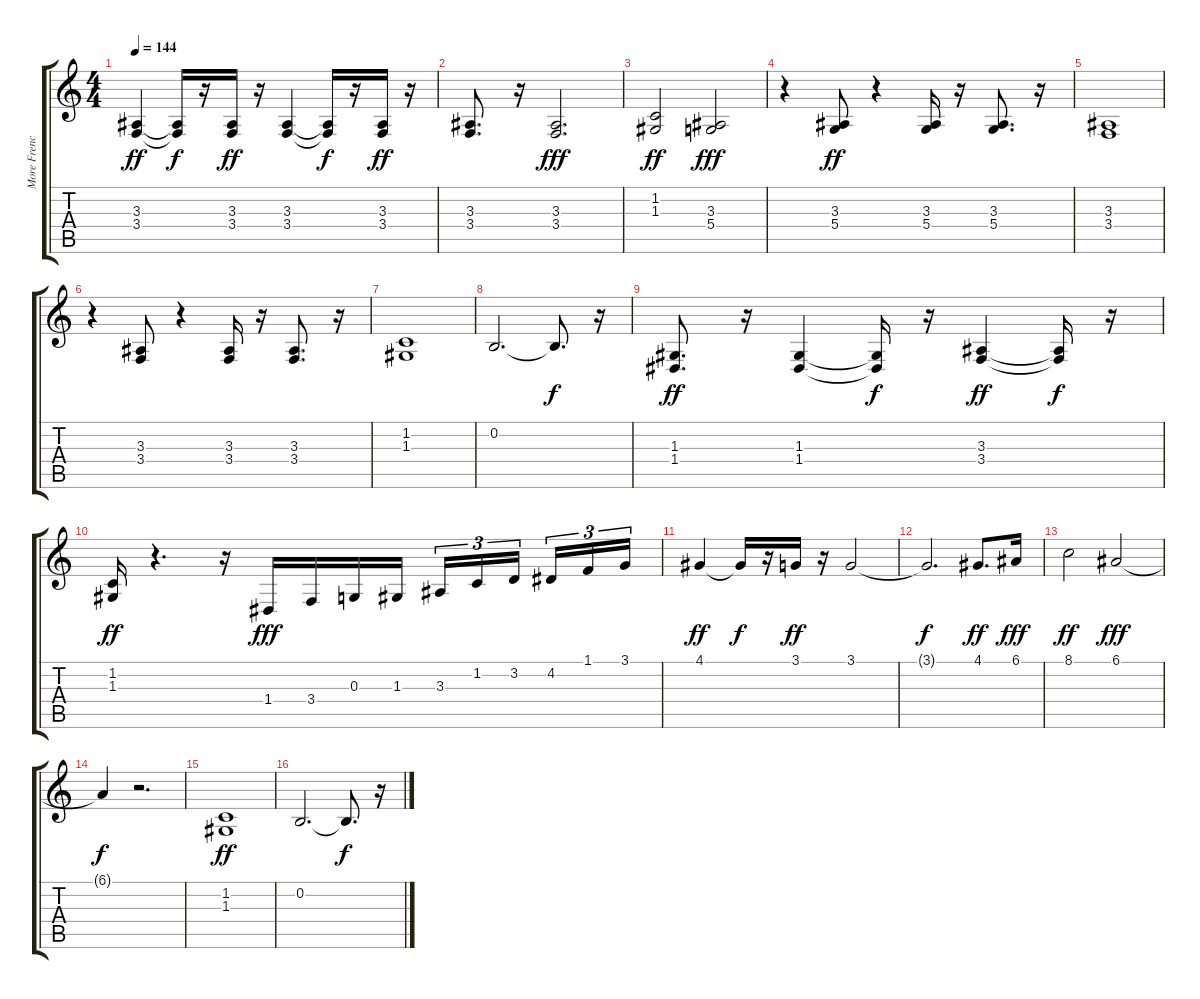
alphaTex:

\track ("More French Hornage" "More Frenc") {instrument frenchhorn}
\staff {score tabs}
\tuning (E4 B3 G3 D3 A2 E2) {hide}
\ts (4 4)
\tempo 144
\clef g2
\ks c
(3.3 3.4).4{dy ff} (3.3{t} 3.4{t}).16{dy f} r.16 (3.3 3.4).16{dy ff} r.16 (3.3 3.4).4 (3.3{t} 3.4{t}).16{dy f} r.16 (3.3 3.4).16{dy ff} r.16 |
(3.3 3.4).8{d} r.16 (3.3 3.4).2{d dy fff} |
(1.2 1.3).2{dy ff} (3.3 5.4).2{dy fff} |
r.4 (3.3 5.4).8{dy ff} r.4 (3.3 5.4).16 r.16 (3.3 5.4).8{d} r.16 |
(3.3 3.4).1 |
r.4 (3.3 3.4).8 r.4 (3.3 3.4).16 r.16 (3.3 3.4).8{d} r.16 |
(1.2 1.3).1 |
0.2.2{d} 0.2{t}.8{d dy f} r.16 |
(1.3 1.4).8{d dy ff} r.16 (1.3 1.4).4 (1.3{t} 1.4{t}).16{dy f} r.16 (3.3 3.4).4{dy ff} (3.3{t} 3.4{t}).16{dy f} r.16 |
(1.2 1.3).16{dy ff} r.4{d} r.16 1.4.16{dy fff} 3.4.16 0.3.16 1.3.16 3.3.16{tu (3 2)} 1.2.16{tu (3 2)} 3.2.16{tu (3 2) beam splitsecondary} 4.2.16{tu (3 2)} 1.1.16{tu (3 2)} 3.1.16{tu (3 2)} |
4.1.4{dy ff} 4.1{t}.16{dy f} r.16 3.1.16{dy ff} r.16 3.1.2 |
3.1{t}.2{d dy f} 4.1.8{d dy ff} 6.1.16{dy fff} |
8.1.2{dy ff} 6.1.2{dy fff} |
6.1{t}.4{dy f} r.2{d} |
(1.2 1.3).1{dy ff} |
0.2.2{d} 0.2{t}.8{d dy f} r.16
